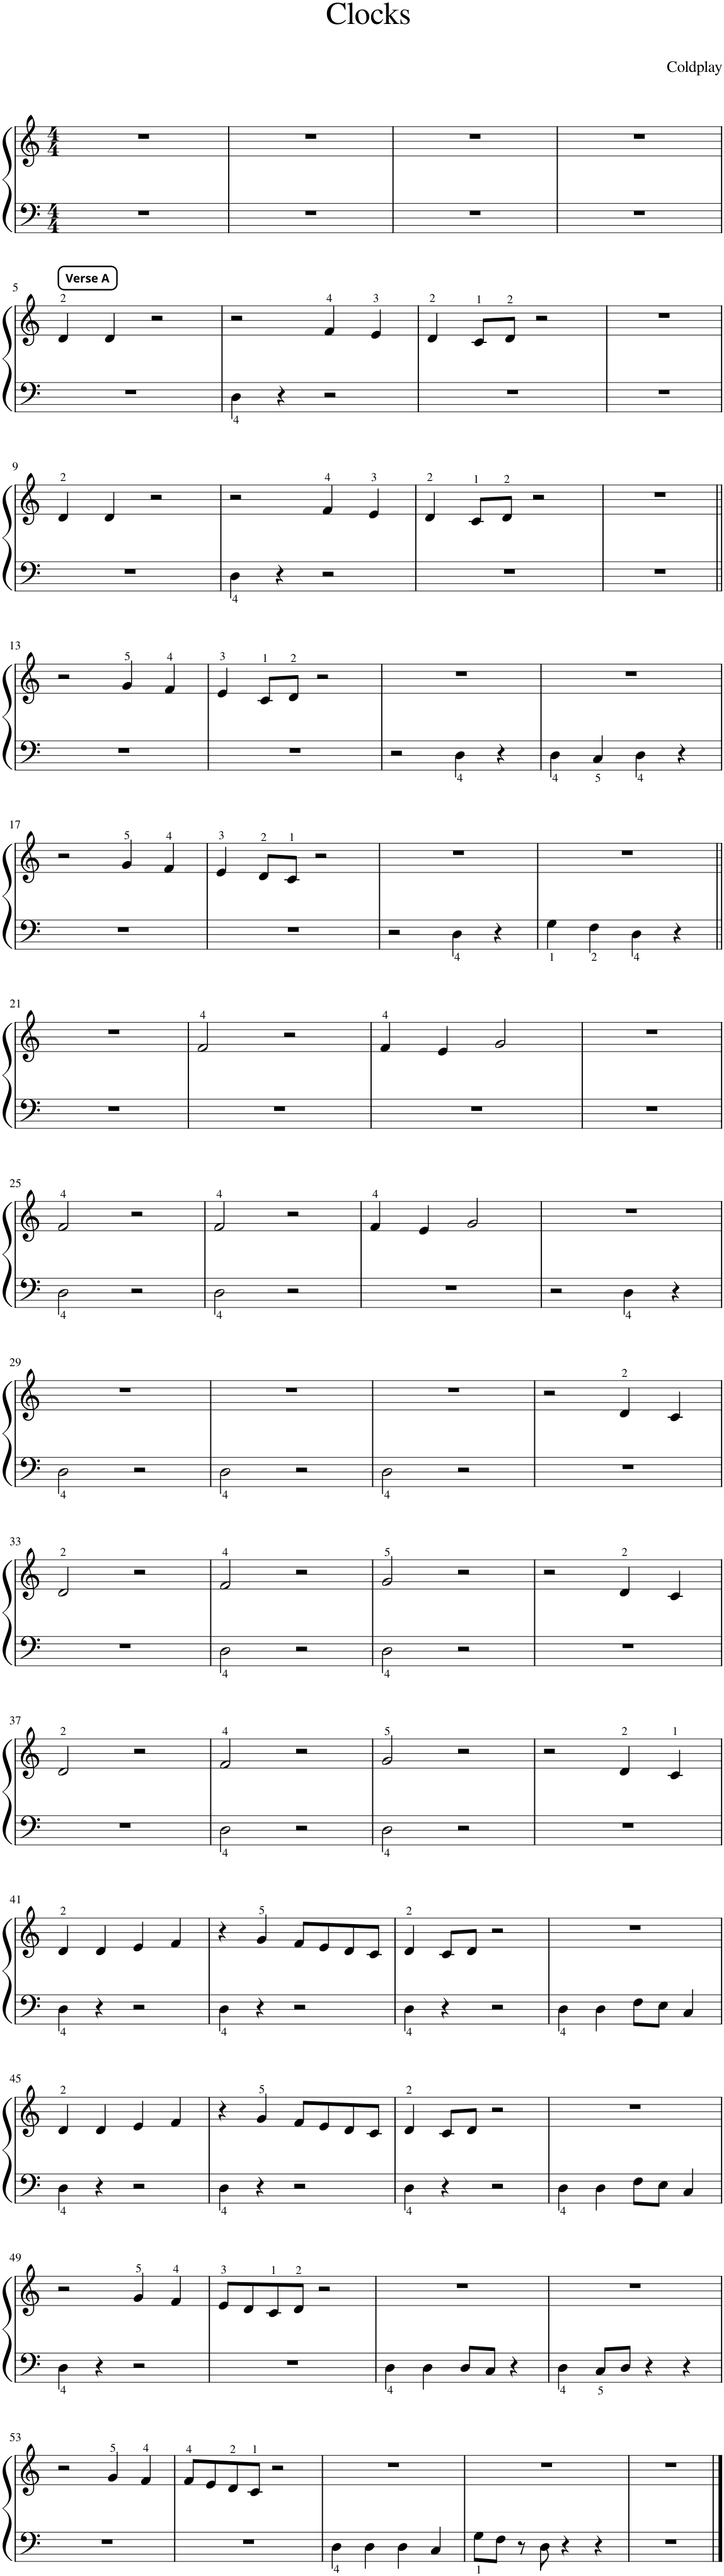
**kern	**kern
*part1	*part1
*staff2	*staff1
*I"Piano	*
*I'Pno.	*
*clefF4	*clefG2
*k[]	*k[]
*M4/4	*M4/4
=1	=1
1r	1r
=2	=2
1r	1r
=3	=3
1r	1r
=4	=4
1r	1r
!!LO:LB:g=z
!!LO:REH:place=s1:a:B:cj:fs=8:t=Verse A
=5	=5
1r	4d/
.	4d/
.	2r
=6	=6
4D\	2r
4r	.
2r	4f/
.	4e/
=7	=7
1r	4d/
.	8c/L
.	8d/J
.	2r
=8	=8
1r	1r
!!LO:LB:g=z
=9	=9
1r	4d/
.	4d/
.	2r
=10	=10
4D\	2r
4r	.
2r	4f/
.	4e/
=11	=11
1r	4d/
.	8c/L
.	8d/J
.	2r
=12	=12
1r	1r
!!LO:LB:g=z
=13||	=13||
1r	2r
.	4g/
.	4f/
=14	=14
1r	4e/
.	8c/L
.	8d/J
.	2r
=15	=15
2r	1r
4D\	.
4r	.
=16	=16
4D\	1r
4C/	.
4D\	.
4r	.
!!LO:LB:g=z
=17	=17
1r	2r
.	4g/
.	4f/
=18	=18
1r	4e/
.	8d/L
.	8c/J
.	2r
=19	=19
2r	1r
4D\	.
4r	.
=20	=20
4G\	1r
4F\	.
4D\	.
4r	.
!!LO:LB:g=z
=21||	=21||
1r	1r
=22	=22
1r	2f/
.	2r
=23	=23
1r	4f/
.	4e/
.	2g/
=24	=24
1r	1r
!!LO:LB:g=z
=25	=25
2D\	2f/
2r	2r
=26	=26
2D\	2f/
2r	2r
=27	=27
1r	4f/
.	4e/
.	2g/
=28	=28
2r	1r
4D\	.
4r	.
!!LO:LB:g=z
=29	=29
2D\	1r
2r	.
=30	=30
2D\	1r
2r	.
=31	=31
2D\	1r
2r	.
=32	=32
1r	2r
.	4d/
.	4c/
!!LO:LB:g=z
=33	=33
1r	2d/
.	2r
=34	=34
2D\	2f/
2r	2r
=35	=35
2D\	2g/
2r	2r
=36	=36
1r	2r
.	4d/
.	4c/
!!LO:LB:g=z
=37	=37
1r	2d/
.	2r
=38	=38
2D\	2f/
2r	2r
=39	=39
2D\	2g/
2r	2r
=40	=40
1r	2r
.	4d/
.	4c/
!!LO:LB:g=z
=41	=41
4D\	4d/
4r	4d/
2r	4e/
.	4f/
=42	=42
4D\	4r
4r	4g/
2r	8f/L
.	8e/
.	8d/
.	8c/J
=43	=43
4D\	4d/
4r	8c/L
.	8d/J
2r	2r
=44	=44
4D\	1r
4D\	.
8F\L	.
8E\J	.
4C/	.
!!LO:LB:g=z
=45	=45
4D\	4d/
4r	4d/
2r	4e/
.	4f/
=46	=46
4D\	4r
4r	4g/
2r	8f/L
.	8e/
.	8d/
.	8c/J
=47	=47
4D\	4d/
4r	8c/L
.	8d/J
2r	2r
=48	=48
4D\	1r
4D\	.
8F\L	.
8E\J	.
4C/	.
!!LO:LB:g=z
=49	=49
4D\	2r
4r	.
2r	4g/
.	4f/
=50	=50
1r	8e/L
.	8d/
.	8c/
.	8d/J
.	2r
=51	=51
4D\	1r
4D\	.
8D/L	.
8C/J	.
4r	.
=52	=52
4D\	1r
8C/L	.
8D/J	.
4r	.
4r	.
!!LO:LB:g=z
=53	=53
1r	2r
.	4g/
.	4f/
=54	=54
1r	8f/L
.	8e/
.	8d/
.	8c/J
.	2r
=55	=55
4D\	1r
4D\	.
4D\	.
4C/	.
=56	=56
8G\L	1r
8F\J	.
8r	.
8D\	.
4r	.
4r	.
=57	=57
1r	1r
==	==
*-	*-
